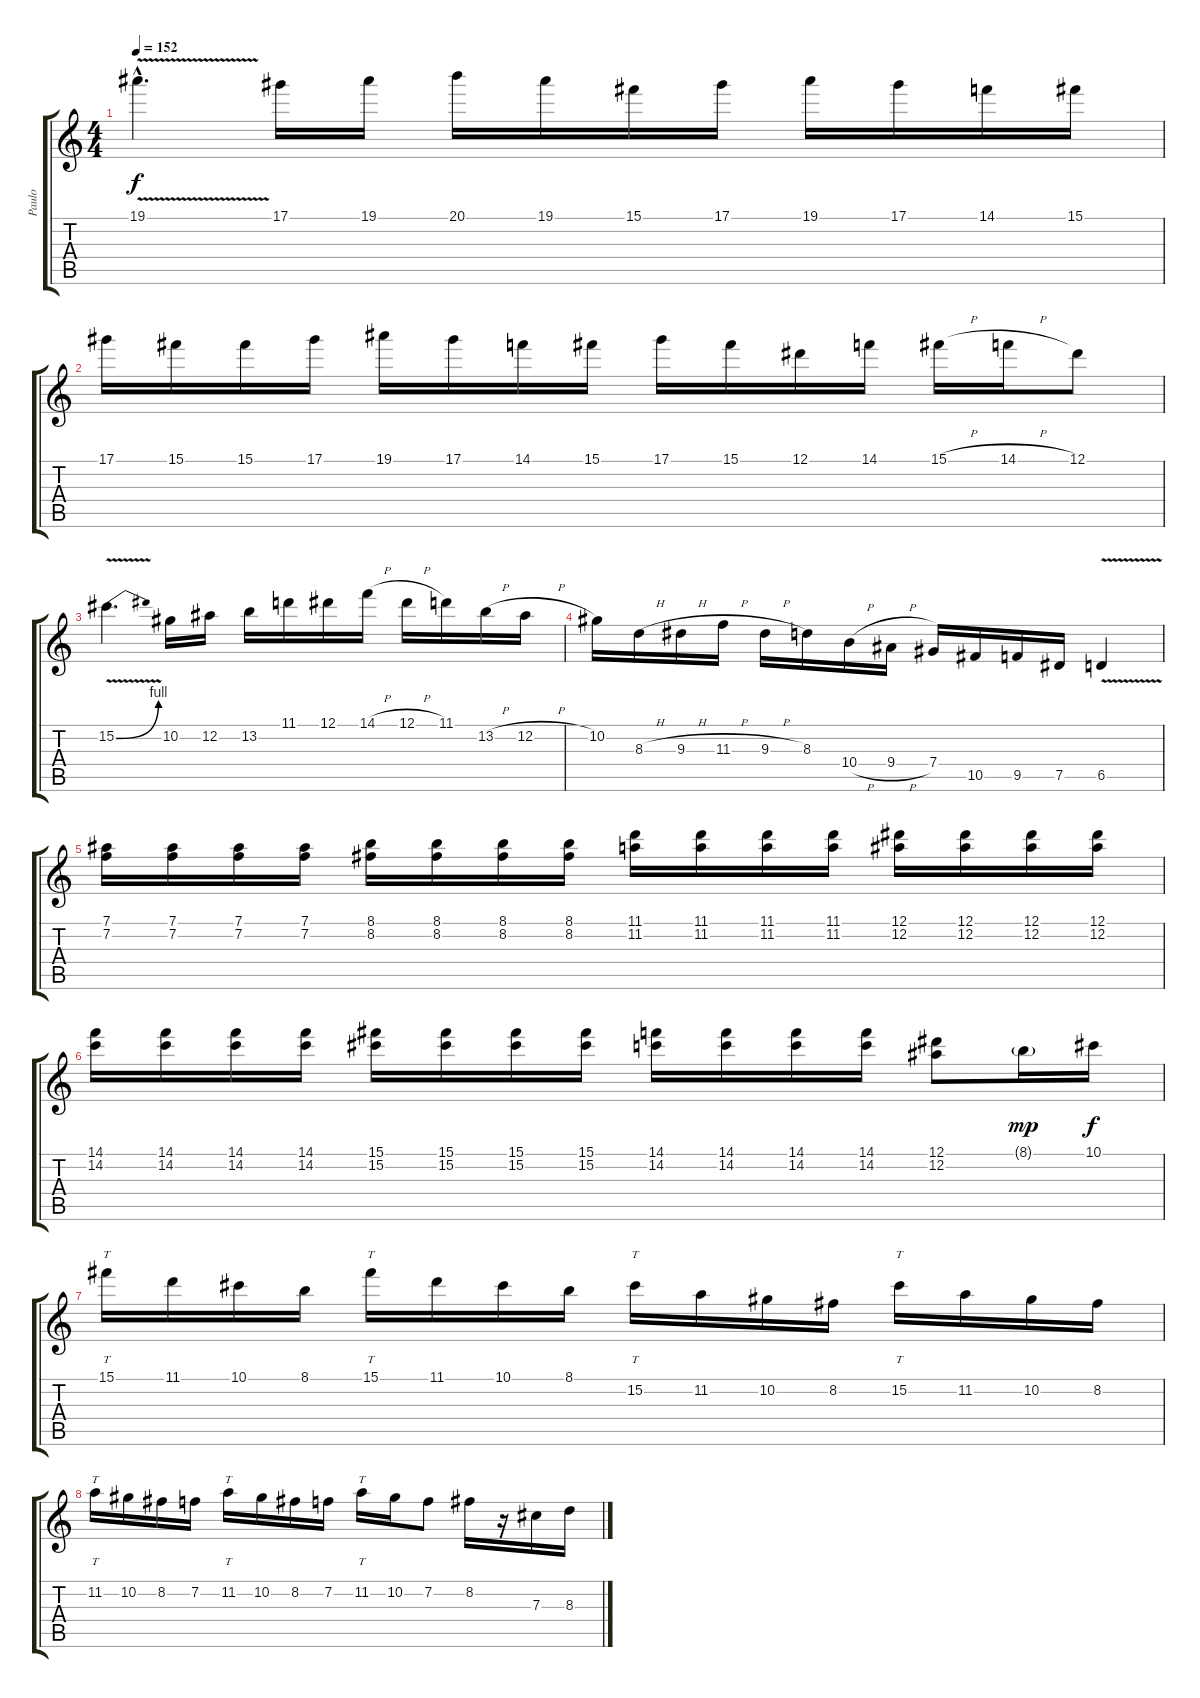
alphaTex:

\track ("Paulo" "Paulo") {instrument distortionguitar}
\staff {score tabs}
\tuning (Eb4 Bb3 Gb3 Db3 Ab2 Eb2) {hide}
\ts (4 4)
\tempo 152
\clef g2
\ks c
19.1{v hac}.4{d dy f} 17.1.16 19.1.16 20.1.16 19.1.16 15.1.16 17.1.16 19.1.16 17.1.16 14.1.16 15.1.16 |
17.1.16 15.1.16 15.1.16 17.1.16 19.1.16 17.1.16 14.1.16 15.1.16 17.1.16 15.1.16 12.1.16 14.1.16 15.1{h}.16 14.1{h}.16 12.1.8 |
15.2{be (bend 0 0 60 4) v}.4{d} 10.2.16 12.2.16 13.2.16 11.1.16 12.1.16 14.1{h}.16 12.1{h}.16 11.1.16 13.2{h}.16 12.2{h}.16 |
10.2.16 8.3{h}.16 9.3{h}.16 11.3{h}.16 9.3{h}.16 8.3.16 10.4{h}.16 9.4{h}.16 7.4.16 10.5.16 9.5.16 7.5.16 6.5{v}.4 |
(7.1 7.2).16 (7.1 7.2).16 (7.1 7.2).16 (7.1 7.2).16 (8.1 8.2).16 (8.1 8.2).16 (8.1 8.2).16 (8.1 8.2).16 (11.1 11.2).16 (11.1 11.2).16 (11.1 11.2).16 (11.1 11.2).16 (12.1 12.2).16 (12.1 12.2).16 (12.1 12.2).16 (12.1 12.2).16 |
(14.1 14.2).16 (14.1 14.2).16 (14.1 14.2).16 (14.1 14.2).16 (15.1 15.2).16 (15.1 15.2).16 (15.1 15.2).16 (15.1 15.2).16 (14.1 14.2).16 (14.1 14.2).16 (14.1 14.2).16 (14.1 14.2).16 (12.1 12.2).8 8.1{g}.16{dy mp} 10.1.16{dy f} |
15.1.16{tt} 11.1.16 10.1.16 8.1.16 15.1.16{tt} 11.1.16 10.1.16 8.1.16 15.2.16{tt} 11.2.16 10.2.16 8.2.16 15.2.16{tt} 11.2.16 10.2.16 8.2.16 |
11.2.16{tt} 10.2.16 8.2.16 7.2.16 11.2.16{tt} 10.2.16 8.2.16 7.2.16 11.2.16{tt} 10.2.16 7.2.8 8.2.16 r.16 7.3.16 8.3.16
